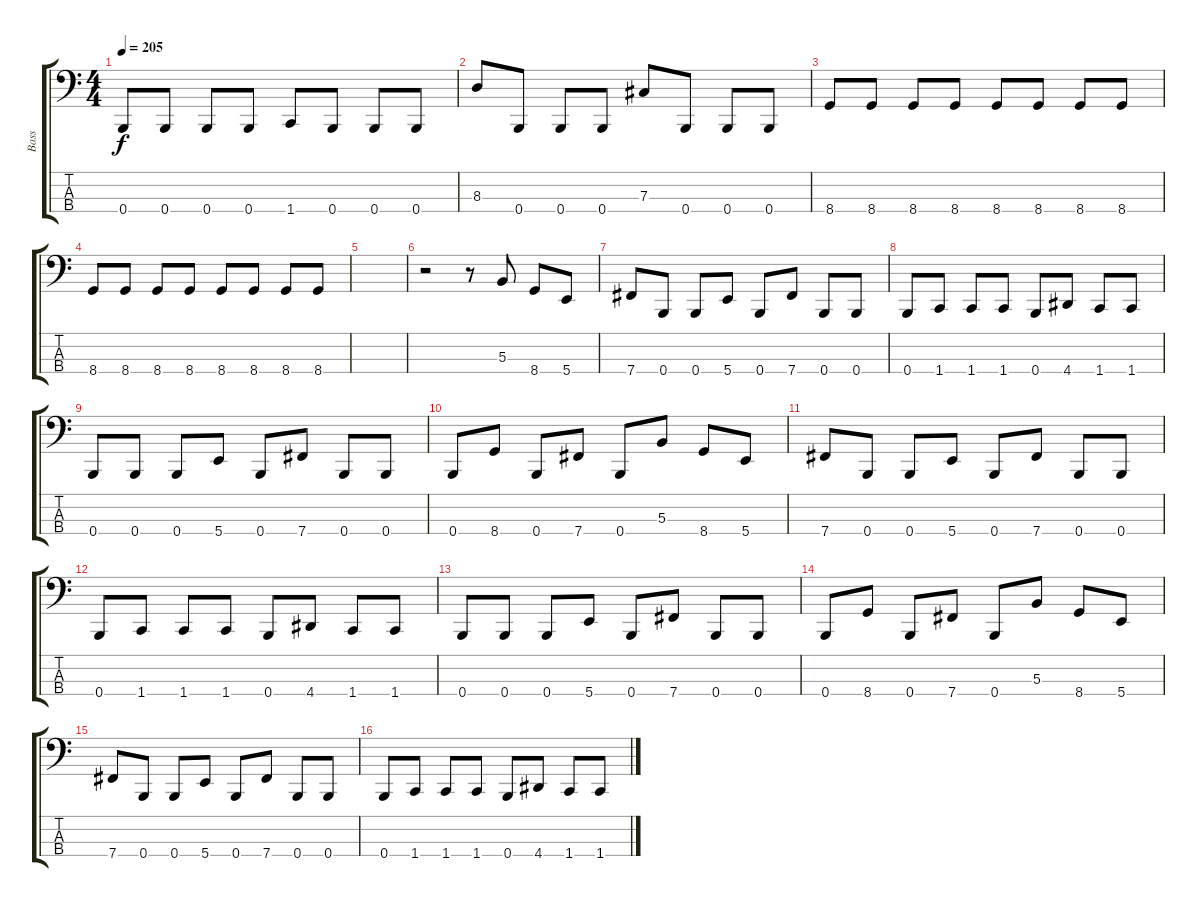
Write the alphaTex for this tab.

\track ("Bass" "Bass") {instrument electricbasspick}
\staff {score tabs}
\tuning (E2 B1 Gb1 B0) {hide}
\ts (4 4)
\tempo 205
\clef f4
\ks c
0.4.8{dy f} 0.4.8 0.4.8 0.4.8 1.4.8 0.4.8 0.4.8 0.4.8 |
8.3.8 0.4.8 0.4.8 0.4.8 7.3.8 0.4.8 0.4.8 0.4.8 |
8.4.8 8.4.8 8.4.8 8.4.8 8.4.8 8.4.8 8.4.8 8.4.8 |
8.4.8 8.4.8 8.4.8 8.4.8 8.4.8 8.4.8 8.4.8 8.4.8 |
|
r.2 r.8 5.3.8 8.4.8 5.4.8 |
7.4.8 0.4.8 0.4.8 5.4.8 0.4.8 7.4.8 0.4.8 0.4.8 |
0.4.8 1.4.8 1.4.8 1.4.8 0.4.8 4.4.8 1.4.8 1.4.8 |
0.4.8 0.4.8 0.4.8 5.4.8 0.4.8 7.4.8 0.4.8 0.4.8 |
0.4.8 8.4.8 0.4.8 7.4.8 0.4.8 5.3.8 8.4.8 5.4.8 |
7.4.8 0.4.8 0.4.8 5.4.8 0.4.8 7.4.8 0.4.8 0.4.8 |
0.4.8 1.4.8 1.4.8 1.4.8 0.4.8 4.4.8 1.4.8 1.4.8 |
0.4.8 0.4.8 0.4.8 5.4.8 0.4.8 7.4.8 0.4.8 0.4.8 |
0.4.8 8.4.8 0.4.8 7.4.8 0.4.8 5.3.8 8.4.8 5.4.8 |
7.4.8 0.4.8 0.4.8 5.4.8 0.4.8 7.4.8 0.4.8 0.4.8 |
0.4.8 1.4.8 1.4.8 1.4.8 0.4.8 4.4.8 1.4.8 1.4.8
